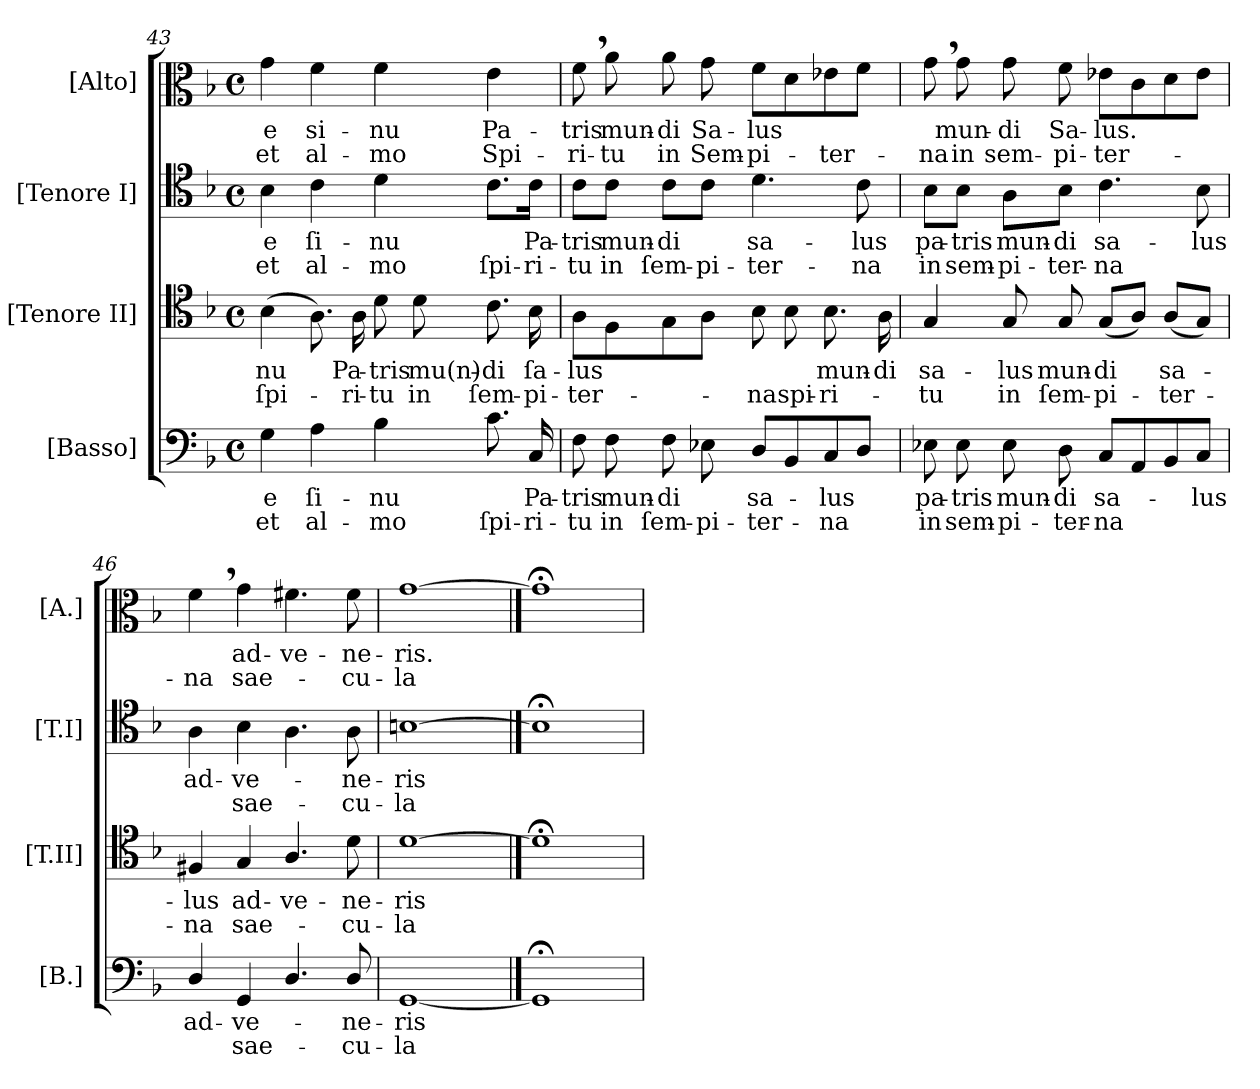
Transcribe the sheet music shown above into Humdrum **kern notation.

**kern	**text	**text	**kern	**text	**text	**kern	**text	**text	**kern	**text	**text
*part4	*part4	*part4	*part3	*part3	*part3	*part2	*part2	*part2	*part1	*part1	*part1
*staff4	*staff4	*staff4	*staff3	*staff3	*staff3	*staff2	*staff2	*staff2	*staff1	*staff1	*staff1
*I"[Basso]	*	*	*I"[Tenore II]	*	*	*I"[Tenore I]	*	*	*I"[Alto]	*	*
*I'[B.]	*	*	*I'[T.II]	*	*	*I'[T.I]	*	*	*I'[A.]	*	*
*clefF4	*	*	*clefC4	*	*	*clefC4	*	*	*clefC3	*	*
*k[b-]	*	*	*k[b-]	*	*	*k[b-]	*	*	*k[b-]	*	*
*M4/4	*	*	*M4/4	*	*	*M4/4	*	*	*M4/4	*	*
*met(c)	*	*	*met(c)	*	*	*met(c)	*	*	*met(c)	*	*
=43	=43	=43	=43	=43	=43	=43	=43	=43	=43	=43	=43
4G\	e	et	(4B-\	-nu	ſpi-	4B-\	e	et	4g\	e	et
4A\	ſi-	al-	8.A\)	.	.	4c\	ſi-	al-	4f\	si-	al-
.	.	.	16A\	Pa-	-ri-	.	.	.	.	.	.
4B-\	-nu	-mo	8d\	-tris	-tu	4d\	-nu	-mo	4f\	-nu	-mo
.	.	.	8d\	mu(n)-	in	.	.	.	.	.	.
8.c\	.	ſpi-	8.c\	-di	ſem-	8.c\L	.	ſpi-	4e\	Pa-	Spi-
16C/	Pa-	-ri-	16B-\	ſa-	-pi-	16c\Jk	Pa-	-ri-	.	.	.
=44	=44	=44	=44	=44	=44	=44	=44	=44	=44	=44	=44
8F\	-tris	-tu	8A\L	-lus	-ter-	8c\L	-tris	-tu	8f,\	-tris	-ri-
8F\	mun-	in	8F\	.	.	8c\J	mun-	in	8a\	mun-	-tu
8F\	-di	ſem-	8G\	.	.	8c\L	-di	ſem-	8a\	-di	in
8E-X\	.	-pi-	8A\J	.	.	8c\J	.	-pi-	8g\	Sa-	Sem-
8D/L	sa-	-ter-	8B-\	.	-na	4.d\	sa-	-ter-	8f\L	-lus	-pi-
!	!	!	!	!	!LO:LY:i	!	!	!	!	!	!
8BB-/	.	.	8B-\	.	spi-	.	.	.	8d\	.	.
!	!	!	!	!	!LO:LY:i	!	!	!	!	!	!
8C/	-lus	-na	8.B-\	mun-	-ri-	.	.	.	8e-X\	.	-ter-
8D/J	.	.	.	.	.	8c\	-lus	-na	8f\J	.	.
.	.	.	16A\	-di	.	.	.	.	.	.	.
=45	=45	=45	=45	=45	=45	=45	=45	=45	=45	=45	=45
!	!LO:LY:i	!LO:LY:i	!	!	!LO:LY:i	!	!LO:LY:i	!LO:LY:i	!	!	!
8E-X\	pa-	in	4G/	sa-	-tu	8B-\L	pa-	in	8g,\	.	-na
!	!LO:LY:i	!LO:LY:i	!	!	!	!	!LO:LY:i	!LO:LY:i	!	!	!
8E-\	-tris	sem-	.	.	.	8B-\J	-tris	sem-	8g\	mun-	in
!	!LO:LY:i	!LO:LY:i	!	!	!	!	!LO:LY:i	!LO:LY:i	!	!	!
8E-\	mun-	-pi-	8G/	-lus	in	8A\L	mun-	-pi-	8g\	-di	sem-
!	!LO:LY:i	!LO:LY:i	!	!LO:LY:i	!	!	!LO:LY:i	!LO:LY:i	!	!	!
8D\	-di	-ter-	8G/	mun-	ſem-	8B-\J	-di	-ter-	8f\	Sa-	-pi-
!	!LO:LY:i	!LO:LY:i	!	!LO:LY:i	!	!	!LO:LY:i	!LO:LY:i	!	!	!
8C/L	sa-	-na	(8G/L	-di	-pi-	4.c\	sa-	-na	8e-X\L	-lus.	-ter-
8AA/	.	.	8A/J)	.	.	.	.	.	8c\	.	.
!	!	!	!	!LO:LY:i	!	!	!	!	!	!	!
8BB-/	.	.	(8A/L	sa-	-ter-	.	.	.	8d\	.	.
!	!LO:LY:i	!	!	!	!	!	!LO:LY:i	!	!	!	!
8C/J	-lus	.	8G/J)	.	.	8B-\	-lus	.	8e-\J	.	.
=46	=46	=46	=46	=46	=46	=46	=46	=46	=46	=46	=46
!	!	!	!	!LO:LY:i	!	!	!	!	!	!	!
4D/	ad-	.	4F#X/	-lus	-na	4A\	ad-	.	4f,\	.	-na
4GG/	-ve-	sae-	4G/	ad-	sae-	4B-\	-ve-	sae-	4g\	ad-	sae-
4.D/	.	.	4.A/	-ve-	.	4.A\	.	.	4.f#X\	-ve-	.
8D/	-ne-	-cu-	8d\	-ne-	-cu-	8A\	-ne-	-cu-	8f#\	-ne-	-cu-
=47	=47	=47	=47	=47	=47	=47	=47	=47	=47	=47	=47
[1GG/	-ris	-la	[1d\	-ris	-la	[1Bn\	-ris	-la	[1g\	-ris.	-la
==48	==48	==48	==48	==48	==48	==48	==48	==48	==48	==48	==48
1GG;/]	.	.	1d;<\]	.	.	1B;<;\]	.	.	1g;<\]	.	.
=	=	=	=	=	=	=	=	=	=	=	=
*-	*-	*-	*-	*-	*-	*-	*-	*-	*-	*-	*-
